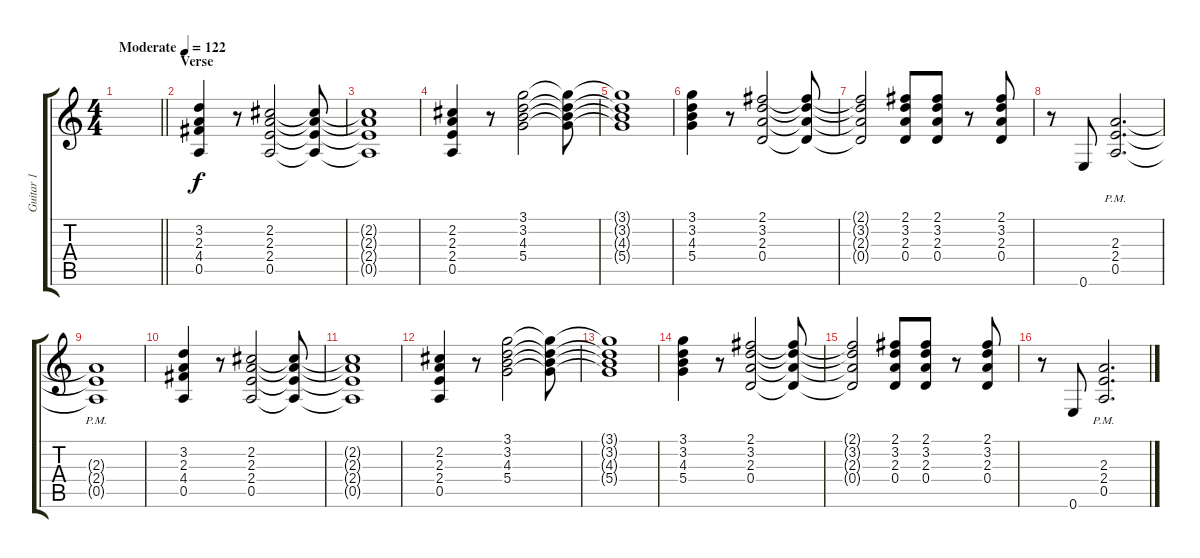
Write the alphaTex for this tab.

\track ("Guitar 1" "Guitar 1") {instrument overdrivenguitar}
\staff {score tabs}
\tuning (E4 B3 G3 D3 A2 E2) {hide}
\ts (4 4)
\tempo (122 "Moderate")
\clef g2
\barLineRight lightlight
\ks c
|
\section ("" "Verse")
(3.2 2.3 4.4 0.5).4 r.8 (2.2 2.3 2.4 0.5).2 (2.2{t} 2.3{t} 2.4{t} 0.5{t}).8 |
(2.2{t} 2.3{t} 2.4{t} 0.5{t}).1 |
(2.2 2.3 2.4 0.5).4 r.8 (3.1 3.2 4.3 5.4).2 (3.1{t} 3.2{t} 4.3{t} 5.4{t}).8 |
(3.1{t} 3.2{t} 4.3{t} 5.4{t}).1 |
(3.1 3.2 4.3 5.4).4 r.8 (2.1 3.2 2.3 0.4).2 (2.1{t} 3.2{t} 2.3{t} 0.4{t}).8 |
(2.1{t} 3.2{t} 2.3{t} 0.4{t}).2 (2.1 3.2 2.3 0.4).8 (2.1 3.2 2.3 0.4).8 r.8 (2.1 3.2 2.3 0.4).8 |
r.8 0.6.8 (2.3 2.4 0.5{pm}).2{d} |
(2.3{t} 2.4{t} 0.5{pm t}).1 |
(3.2 2.3 4.4 0.5).4 r.8 (2.2 2.3 2.4 0.5).2 (2.2{t} 2.3{t} 2.4{t} 0.5{t}).8 |
(2.2{t} 2.3{t} 2.4{t} 0.5{t}).1 |
(2.2 2.3 2.4 0.5).4 r.8 (3.1 3.2 4.3 5.4).2 (3.1{t} 3.2{t} 4.3{t} 5.4{t}).8 |
(3.1{t} 3.2{t} 4.3{t} 5.4{t}).1 |
(3.1 3.2 4.3 5.4).4 r.8 (2.1 3.2 2.3 0.4).2 (2.1{t} 3.2{t} 2.3{t} 0.4{t}).8 |
(2.1{t} 3.2{t} 2.3{t} 0.4{t}).2 (2.1 3.2 2.3 0.4).8 (2.1 3.2 2.3 0.4).8 r.8 (2.1 3.2 2.3 0.4).8 |
r.8 0.6.8 (2.3 2.4 0.5{pm}).2{d}
